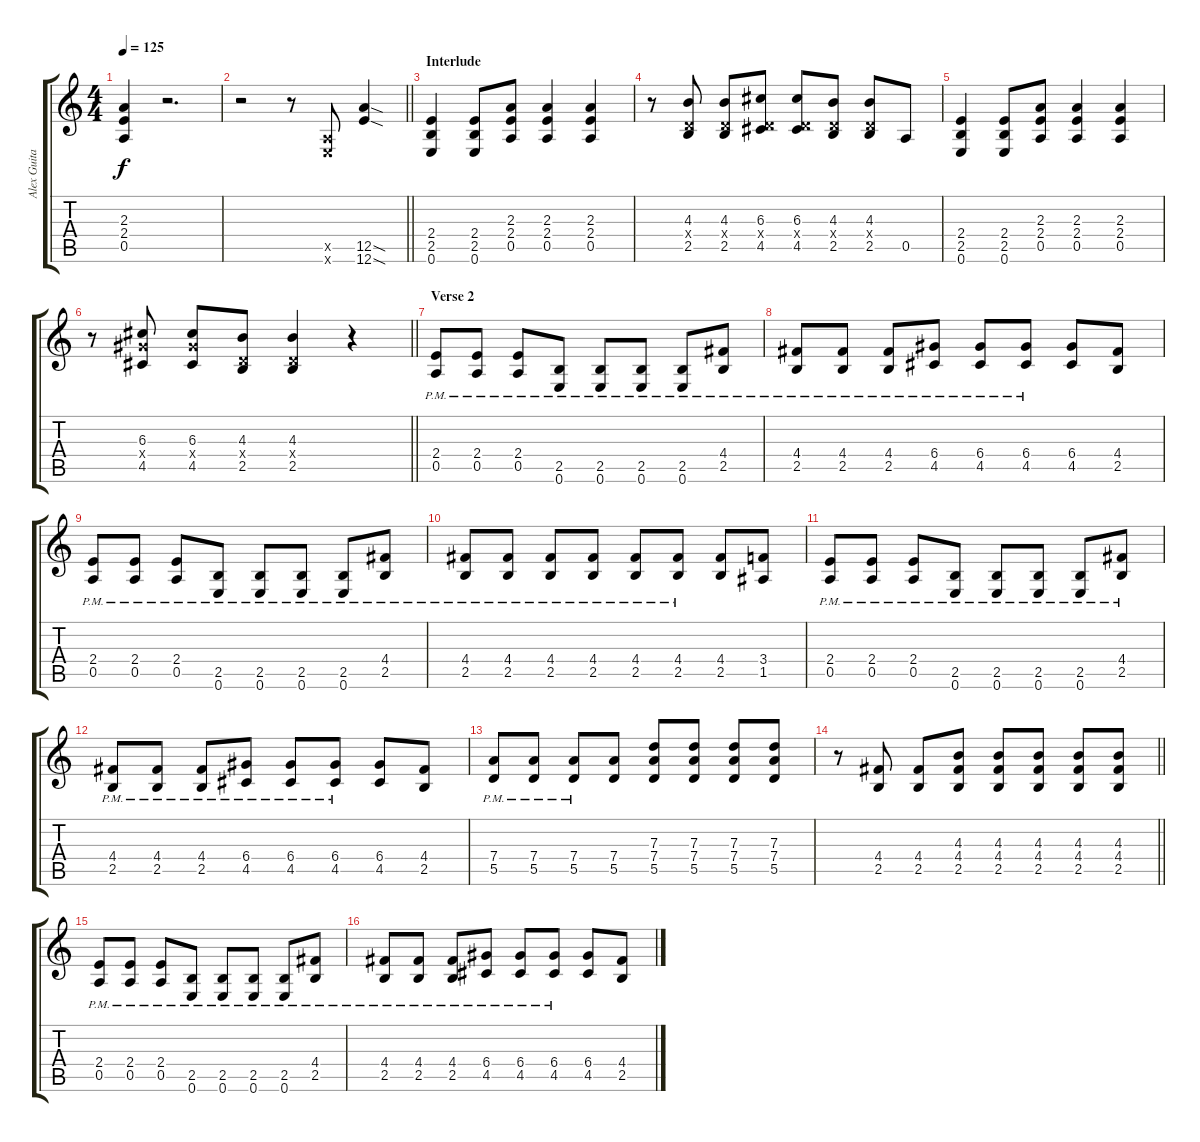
\track ("Alex Guitar" "Alex Guita") {instrument distortionguitar}
\staff {score tabs}
\tuning (E4 B3 G3 D3 A2 E2) {hide}
\ts (4 4)
\tempo 125
\clef g2
\ks c
(2.3 2.4 0.5).4{dy f} r.2{d} |
\barLineRight lightlight
r.2 r.8 (0.5{x} 0.6{x}).8 (12.5{sod} 12.6{sod}).4 |
\section ("" "Interlude")
(2.4 2.5 0.6).4 (2.4 2.5 0.6).8 (2.3 2.4 0.5).8 (2.3 2.4 0.5).4 (2.3 2.4 0.5).4 |
r.8 (4.3 0.4{x} 2.5).8 (4.3 0.4{x} 2.5).8 (6.3 0.4{x} 4.5).8 (6.3 0.4{x} 4.5).8 (4.3 0.4{x} 2.5).8 (4.3 0.4{x} 2.5).8 0.5.8 |
(2.4 2.5 0.6).4 (2.4 2.5 0.6).8 (2.3 2.4 0.5).8 (2.3 2.4 0.5).4 (2.3 2.4 0.5).4 |
\barLineRight lightlight
r.8 (6.3 6.4{x} 4.5).8 (6.3 6.4{x} 4.5).8 (4.3 0.4{x} 2.5).8 (4.3 0.4{x} 2.5).4 r.4 |
\section ("" "Verse 2")
(2.4{pm} 0.5{pm}).8 (2.4{pm} 0.5{pm}).8 (2.4{pm} 0.5{pm}).8 (2.5{pm} 0.6{pm}).8 (2.5{pm} 0.6{pm}).8 (2.5{pm} 0.6{pm}).8 (2.5{pm} 0.6{pm}).8 (4.4{pm} 2.5{pm}).8 |
(4.4{pm} 2.5{pm}).8 (4.4{pm} 2.5{pm}).8 (4.4{pm} 2.5{pm}).8 (6.4{pm} 4.5{pm}).8 (6.4{pm} 4.5{pm}).8 (6.4{pm} 4.5{pm}).8 (6.4 4.5).8 (4.4 2.5).8 |
(2.4{pm} 0.5{pm}).8 (2.4{pm} 0.5{pm}).8 (2.4{pm} 0.5{pm}).8 (2.5{pm} 0.6{pm}).8 (2.5{pm} 0.6{pm}).8 (2.5{pm} 0.6{pm}).8 (2.5{pm} 0.6{pm}).8 (4.4{pm} 2.5{pm}).8 |
(4.4{pm} 2.5{pm}).8 (4.4{pm} 2.5{pm}).8 (4.4{pm} 2.5{pm}).8 (4.4{pm} 2.5{pm}).8 (4.4{pm} 2.5{pm}).8 (4.4{pm} 2.5{pm}).8 (4.4 2.5).8 (3.4 1.5).8 |
(2.4{pm} 0.5{pm}).8 (2.4{pm} 0.5{pm}).8 (2.4{pm} 0.5{pm}).8 (2.5{pm} 0.6{pm}).8 (2.5{pm} 0.6{pm}).8 (2.5{pm} 0.6{pm}).8 (2.5{pm} 0.6{pm}).8 (4.4{pm} 2.5{pm}).8 |
(4.4{pm} 2.5{pm}).8 (4.4{pm} 2.5{pm}).8 (4.4{pm} 2.5{pm}).8 (6.4{pm} 4.5{pm}).8 (6.4{pm} 4.5{pm}).8 (6.4{pm} 4.5{pm}).8 (6.4 4.5).8 (4.4 2.5).8 |
(7.4{pm} 5.5{pm}).8 (7.4{pm} 5.5{pm}).8 (7.4{pm} 5.5).8 (7.4 5.5).8 (7.3 7.4 5.5).8 (7.3 7.4 5.5).8 (7.3 7.4 5.5).8 (7.3 7.4 5.5).8 |
\barLineRight lightlight
r.8 (4.4 2.5).8 (4.4 2.5).8 (4.3 4.4 2.5).8 (4.3 4.4 2.5).8 (4.3 4.4 2.5).8 (4.3 4.4 2.5).8 (4.3 4.4 2.5).8 |
(2.4{pm} 0.5{pm}).8 (2.4{pm} 0.5{pm}).8 (2.4{pm} 0.5{pm}).8 (2.5{pm} 0.6{pm}).8 (2.5{pm} 0.6{pm}).8 (2.5{pm} 0.6{pm}).8 (2.5{pm} 0.6{pm}).8 (4.4{pm} 2.5{pm}).8 |
(4.4{pm} 2.5{pm}).8 (4.4{pm} 2.5{pm}).8 (4.4{pm} 2.5{pm}).8 (6.4{pm} 4.5{pm}).8 (6.4{pm} 4.5{pm}).8 (6.4{pm} 4.5{pm}).8 (6.4 4.5).8 (4.4 2.5).8
